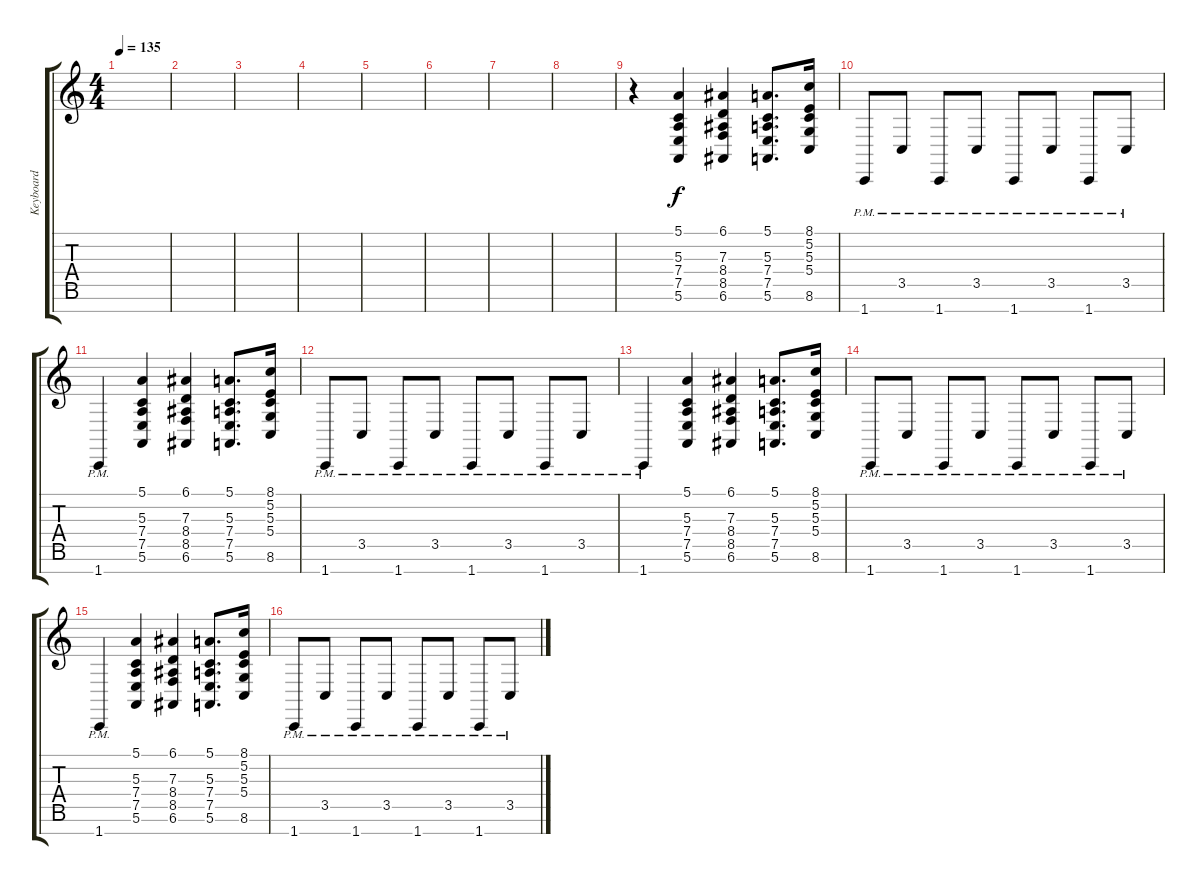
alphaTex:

\track ("Keyboard" "Keyboard") {instrument honkytonkpiano}
\staff {score tabs}
\tuning (E4 B3 G3 D3 A2 E2 B1) {hide}
\ts (4 4)
\tempo 135
\clef g2
\ks c
|
|
|
|
|
|
|
|
r.4 (5.1 5.3 7.4 7.5 5.6).4 (6.1 7.3 8.4 8.5 6.6).4 (5.1 5.3 7.4 7.5 5.6).8{d} (8.1 5.2 5.3 5.4 8.6).16 |
1.7{pm}.8 3.5{pm}.8 1.7{pm}.8 3.5{pm}.8 1.7{pm}.8 3.5{pm}.8 1.7{pm}.8 3.5{pm}.8 |
1.7{pm}.4 (5.1 5.3 7.4 7.5 5.6).4 (6.1 7.3 8.4 8.5 6.6).4 (5.1 5.3 7.4 7.5 5.6).8{d} (8.1 5.2 5.3 5.4 8.6).16 |
1.7{pm}.8 3.5{pm}.8 1.7{pm}.8 3.5{pm}.8 1.7{pm}.8 3.5{pm}.8 1.7{pm}.8 3.5{pm}.8 |
1.7{pm}.4 (5.1 5.3 7.4 7.5 5.6).4 (6.1 7.3 8.4 8.5 6.6).4 (5.1 5.3 7.4 7.5 5.6).8{d} (8.1 5.2 5.3 5.4 8.6).16 |
1.7{pm}.8 3.5{pm}.8 1.7{pm}.8 3.5{pm}.8 1.7{pm}.8 3.5{pm}.8 1.7{pm}.8 3.5{pm}.8 |
1.7{pm}.4 (5.1 5.3 7.4 7.5 5.6).4 (6.1 7.3 8.4 8.5 6.6).4 (5.1 5.3 7.4 7.5 5.6).8{d} (8.1 5.2 5.3 5.4 8.6).16 |
1.7{pm}.8 3.5{pm}.8 1.7{pm}.8 3.5{pm}.8 1.7{pm}.8 3.5{pm}.8 1.7{pm}.8 3.5{pm}.8
